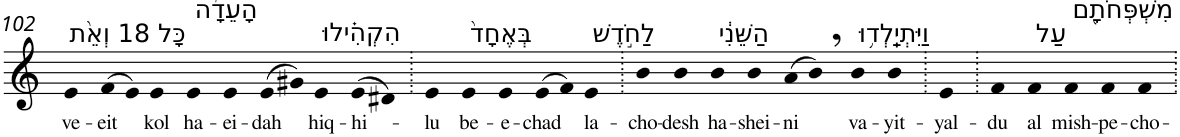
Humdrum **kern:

**kern	**text
*part1	*part1
*staff1	*staff1
*I"Piano	*
*I'Pno	*
!!LO:PB:g=z
*clefG2	*
*k[]	*
=102	=102
!LO:TX:a:t=18 וְאֵ֨ת	!
!	!LO:LY:b
4e	ve-
!	!LO:LY:b
(>8f	-eit
8e)	.
!LO:TX:a:t=כָּל	!
!	!LO:LY:b
4e	kol
!LO:TX:a:t=הָעֵדָ֜ה	!
!	!LO:LY:b
4e	ha-
!	!LO:LY:b
4e	-ei-
!	!LO:LY:b
(>8e	-dah
8g#X)	.
!LO:TX:a:t=הִקְהִ֗ילוּ	!
!	!LO:LY:b
4e	hiq-
!	!LO:LY:b
(>8e	-hi-
8d#X)	.
=103.	=103.
!	!LO:LY:b
4e	-lu
!LO:TX:a:t=בְּאֶחָד֙	!
!	!LO:LY:b
4e	be-
!	!LO:LY:b
4e	-e-
!	!LO:LY:b
(>8e	-chad
8f)	.
!LO:TX:a:t=לַחֹ֣דֶשׁ	!
!	!LO:LY:b
4e	la-
=104.	=104.
!	!LO:LY:b
4b	-cho-
!	!LO:LY:b
4b	-desh
!LO:TX:a:t=הַשֵּׁנִ֔י	!
!	!LO:LY:b
4b	ha-
!	!LO:LY:b
4b	-shei-
!	!LO:LY:b
(>8a	-ni
8b,)	.
!LO:TX:a:t=וַיִּתְיַֽלְד֥וּ	!
!	!LO:LY:b
4b	va-
!	!LO:LY:b
4b	-yit-
=105.	=105.
!	!LO:LY:b
4e	-yal-
=106.	=106.
!	!LO:LY:b
4f	-du
!LO:TX:a:t=עַל	!
!	!LO:LY:b
4f	al
!LO:TX:a:t=מִשְׁפְּחֹתָ֖ם	!
!	!LO:LY:b
4f	mish-
!	!LO:LY:b
4f	-pe-
!	!LO:LY:b
4f	-cho-
=.	=.
*-	*-
